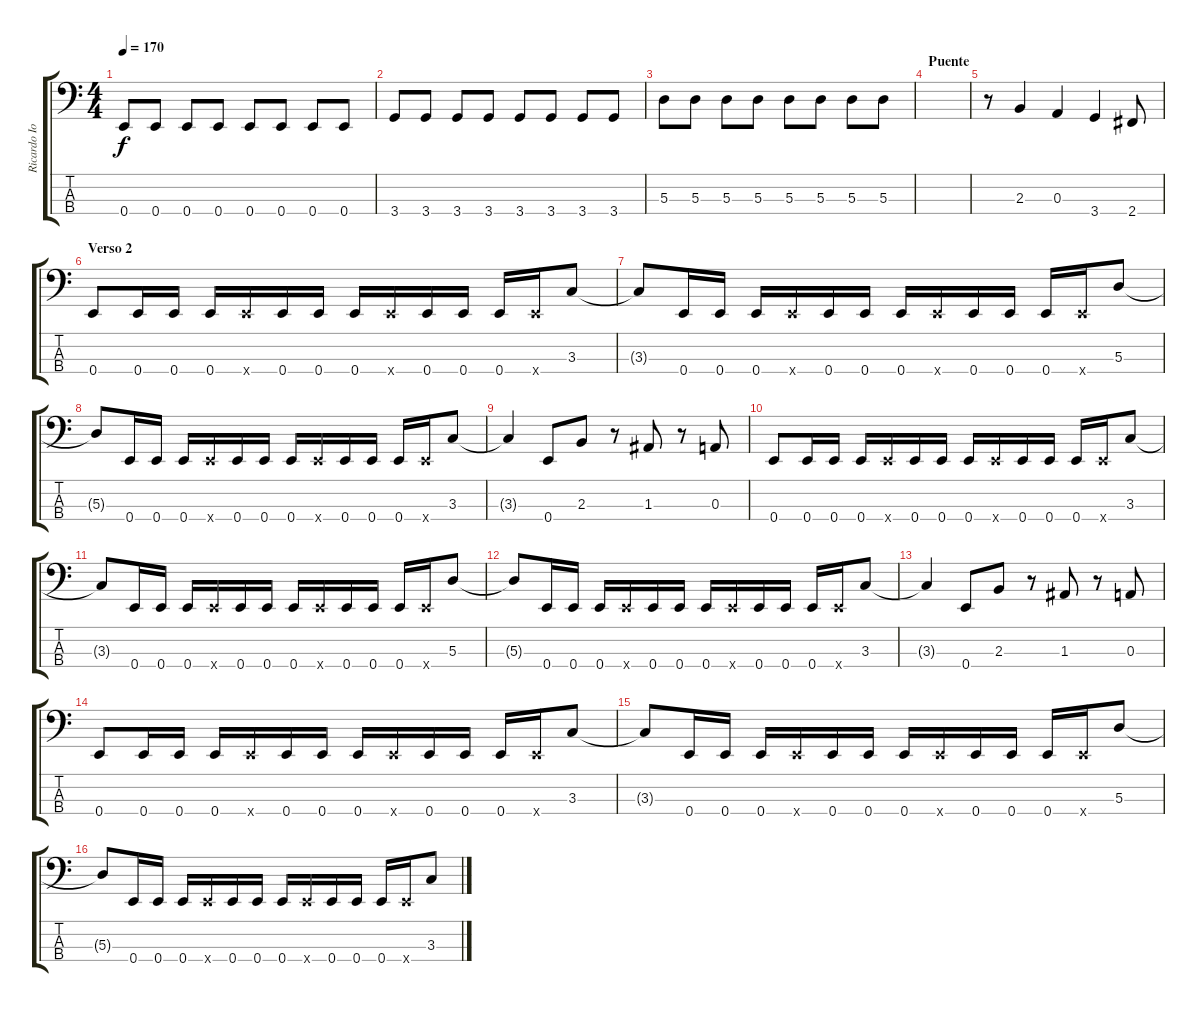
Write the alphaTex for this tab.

\track ("Ricardo Iorio (bajo)" "Ricardo Io") {instrument electricbassfinger}
\staff {score tabs}
\tuning (G2 D2 A1 E1) {hide}
\ts (4 4)
\tempo 170
\clef f4
\ks c
0.4.8{dy f} 0.4.8 0.4.8 0.4.8 0.4.8 0.4.8 0.4.8 0.4.8 |
3.4.8 3.4.8 3.4.8 3.4.8 3.4.8 3.4.8 3.4.8 3.4.8 |
5.3.8 5.3.8 5.3.8 5.3.8 5.3.8 5.3.8 5.3.8 5.3.8 |
\section ("" "Puente")
|
r.8 2.3.4 0.3.4 3.4.4 2.4.8 |
\section ("" "Verso 2")
0.4.8 0.4.16 0.4.16 0.4.16 0.4{x}.16 0.4.16 0.4.16 0.4.16 0.4{x}.16 0.4.16 0.4.16 0.4.16 0.4{x}.16 3.3.8 |
3.3{t}.8 0.4.16 0.4.16 0.4.16 0.4{x}.16 0.4.16 0.4.16 0.4.16 0.4{x}.16 0.4.16 0.4.16 0.4.16 0.4{x}.16 5.3.8 |
5.3{t}.8 0.4.16 0.4.16 0.4.16 0.4{x}.16 0.4.16 0.4.16 0.4.16 0.4{x}.16 0.4.16 0.4.16 0.4.16 0.4{x}.16 3.3.8 |
3.3{t}.4 0.4.8 2.3.8 r.8 1.3.8 r.8 0.3.8 |
0.4.8 0.4.16 0.4.16 0.4.16 0.4{x}.16 0.4.16 0.4.16 0.4.16 0.4{x}.16 0.4.16 0.4.16 0.4.16 0.4{x}.16 3.3.8 |
3.3{t}.8 0.4.16 0.4.16 0.4.16 0.4{x}.16 0.4.16 0.4.16 0.4.16 0.4{x}.16 0.4.16 0.4.16 0.4.16 0.4{x}.16 5.3.8 |
5.3{t}.8 0.4.16 0.4.16 0.4.16 0.4{x}.16 0.4.16 0.4.16 0.4.16 0.4{x}.16 0.4.16 0.4.16 0.4.16 0.4{x}.16 3.3.8 |
3.3{t}.4 0.4.8 2.3.8 r.8 1.3.8 r.8 0.3.8 |
0.4.8 0.4.16 0.4.16 0.4.16 0.4{x}.16 0.4.16 0.4.16 0.4.16 0.4{x}.16 0.4.16 0.4.16 0.4.16 0.4{x}.16 3.3.8 |
3.3{t}.8 0.4.16 0.4.16 0.4.16 0.4{x}.16 0.4.16 0.4.16 0.4.16 0.4{x}.16 0.4.16 0.4.16 0.4.16 0.4{x}.16 5.3.8 |
5.3{t}.8 0.4.16 0.4.16 0.4.16 0.4{x}.16 0.4.16 0.4.16 0.4.16 0.4{x}.16 0.4.16 0.4.16 0.4.16 0.4{x}.16 3.3.8
